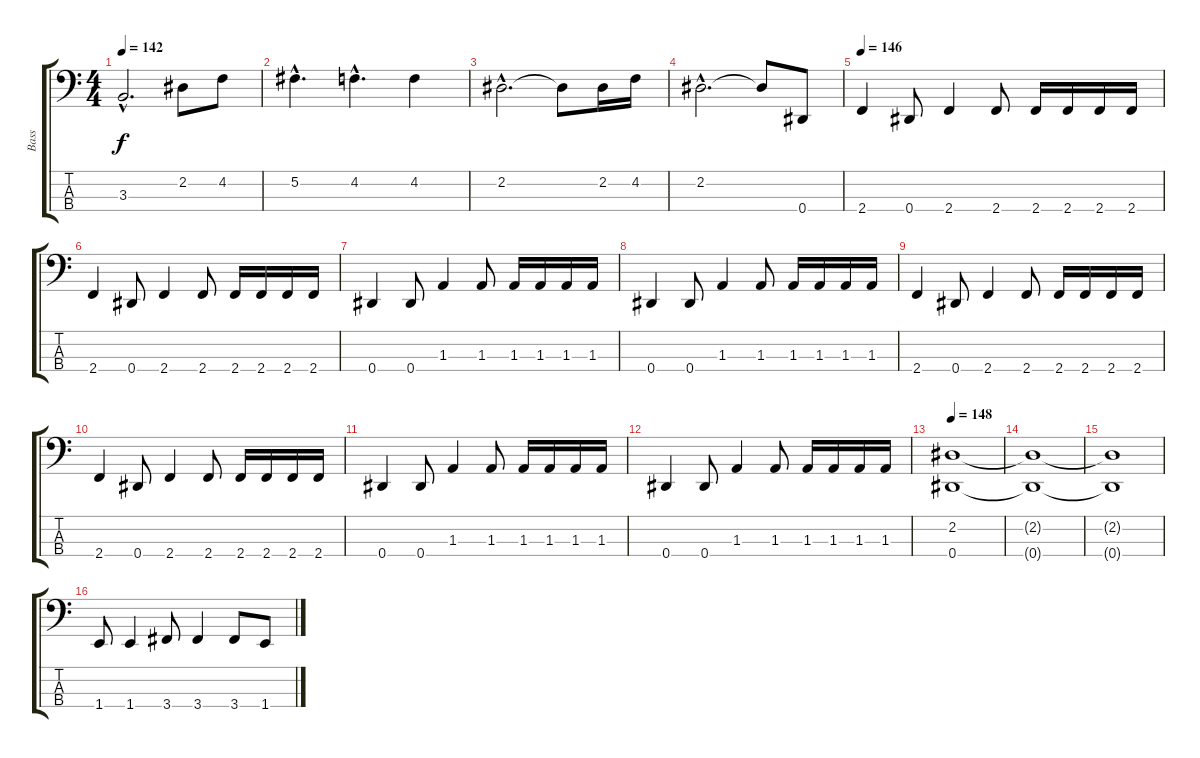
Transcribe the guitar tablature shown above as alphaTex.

\track ("Bass" "Bass") {instrument electricbasspick}
\staff {score tabs}
\tuning (Gb2 Db2 Ab1 Eb1) {hide}
\ts (4 4)
\tempo 142
\clef f4
\ks c
3.3{hac}.2{d dy f} 2.2.8 4.2.8 |
5.2{hac}.4{d} 4.2{hac}.4{d} 4.2.4 |
2.2{hac}.2{d} 2.2{t}.8 2.2.16 4.2.16 |
2.2{hac}.2{d} 2.2{t}.8 0.4.8 |
\tempo 146
2.4.4 0.4.8 2.4.4 2.4.8 2.4.16 2.4.16 2.4.16 2.4.16 |
2.4.4 0.4.8 2.4.4 2.4.8 2.4.16 2.4.16 2.4.16 2.4.16 |
0.4.4 0.4.8 1.3.4 1.3.8 1.3.16 1.3.16 1.3.16 1.3.16 |
0.4.4 0.4.8 1.3.4 1.3.8 1.3.16 1.3.16 1.3.16 1.3.16 |
2.4.4 0.4.8 2.4.4 2.4.8 2.4.16 2.4.16 2.4.16 2.4.16 |
2.4.4 0.4.8 2.4.4 2.4.8 2.4.16 2.4.16 2.4.16 2.4.16 |
0.4.4 0.4.8 1.3.4 1.3.8 1.3.16 1.3.16 1.3.16 1.3.16 |
0.4.4 0.4.8 1.3.4 1.3.8 1.3.16 1.3.16 1.3.16 1.3.16 |
\tempo 148
(2.2 0.4).1 |
(2.2{t} 0.4{t}).1 |
(2.2{t} 0.4{t}).1 |
1.4.8 1.4.4 3.4.8 3.4.4 3.4.8 1.4.8
